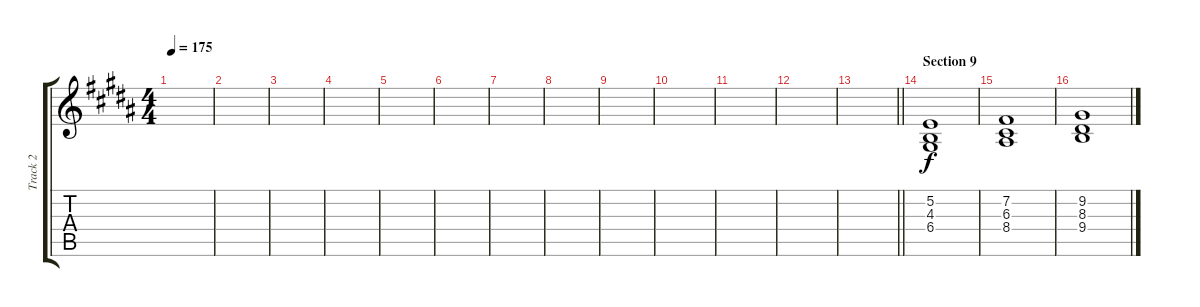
\track ("Track 2" "Track 2") {instrument churchorgan}
\staff {score tabs}
\tuning (E4 B3 G3 D3 A2 E2) {hide}
\ts (4 4)
\tempo 175
\clef g2
\ks b
|
|
|
|
|
|
|
|
|
|
|
|
\barLineRight lightlight
|
\section ("" "Section 9")
(5.2 4.3 6.4).1{volume 8 instrument brightacousticpiano} |
(7.2 6.3 8.4).1 |
(9.2 8.3 9.4).1
